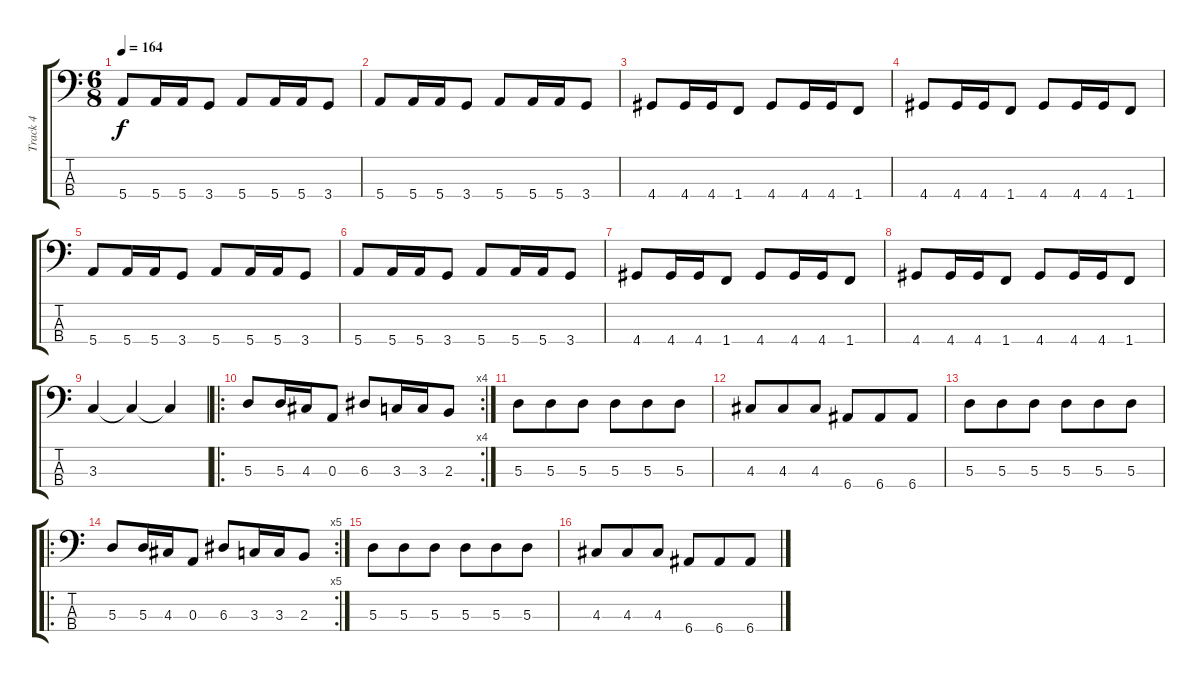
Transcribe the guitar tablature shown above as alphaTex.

\track ("Track 4" "Track 4") {instrument electricbassfinger}
\staff {score tabs}
\tuning (G2 D2 A1 E1) {hide}
\ts (6 8)
\tempo 164
\clef f4
\ks c
5.4.8{dy f instrument electricbassfinger} 5.4.16 5.4.16 3.4.8 5.4.8 5.4.16 5.4.16 3.4.8 |
5.4.8 5.4.16 5.4.16 3.4.8 5.4.8 5.4.16 5.4.16 3.4.8 |
4.4.8 4.4.16 4.4.16 1.4.8 4.4.8 4.4.16 4.4.16 1.4.8 |
4.4.8 4.4.16 4.4.16 1.4.8 4.4.8 4.4.16 4.4.16 1.4.8 |
5.4.8 5.4.16 5.4.16 3.4.8 5.4.8 5.4.16 5.4.16 3.4.8 |
5.4.8 5.4.16 5.4.16 3.4.8 5.4.8 5.4.16 5.4.16 3.4.8 |
4.4.8 4.4.16 4.4.16 1.4.8 4.4.8 4.4.16 4.4.16 1.4.8 |
4.4.8 4.4.16 4.4.16 1.4.8 4.4.8 4.4.16 4.4.16 1.4.8 |
3.3.4 3.3{t}.4 3.3{t}.4 |
\ro
\rc 4
5.3.8 5.3.16 4.3.16 0.3.8 6.3.8 3.3.16 3.3.16 2.3.8 |
5.3.8 5.3.8 5.3.8 5.3.8 5.3.8 5.3.8 |
4.3.8 4.3.8 4.3.8 6.4.8 6.4.8 6.4.8 |
5.3.8 5.3.8 5.3.8 5.3.8 5.3.8 5.3.8 |
\ro
\rc 5
5.3.8 5.3.16 4.3.16 0.3.8 6.3.8 3.3.16 3.3.16 2.3.8 |
5.3.8 5.3.8 5.3.8 5.3.8 5.3.8 5.3.8 |
4.3.8 4.3.8 4.3.8 6.4.8 6.4.8 6.4.8
